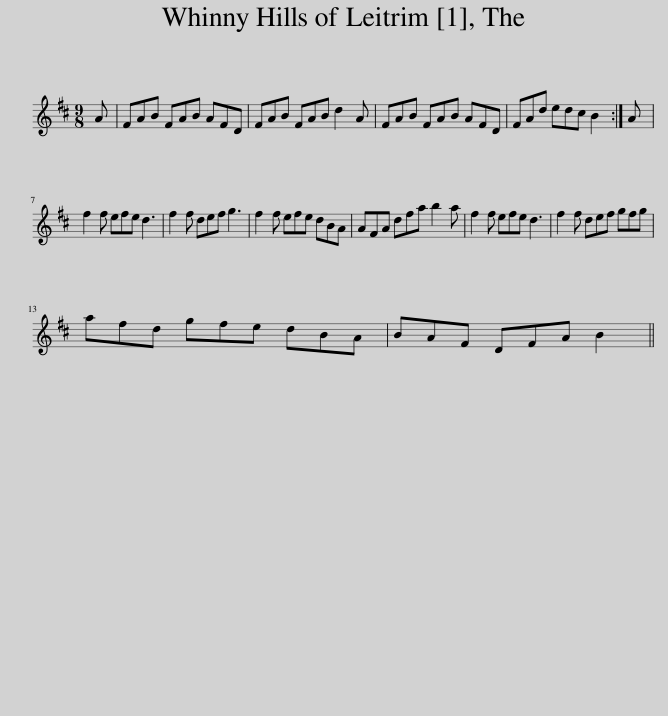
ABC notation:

X:1
L:1/8
M:9/8
I:linebreak $
K:D
V:1 treble
V:1
 A | FAB FAB AFD | FAB FAB d2 A | FAB FAB AFD | FAd edc B2 :| %5
 A |$ f2 f efe d3 | f2 f def g3 | f2 f efe dBA | AFA dfa b2 a | %10
 f2 f efe d3 | f2 f def gfg |$ afd gfe dBA | BAF DFA B2 || %14
